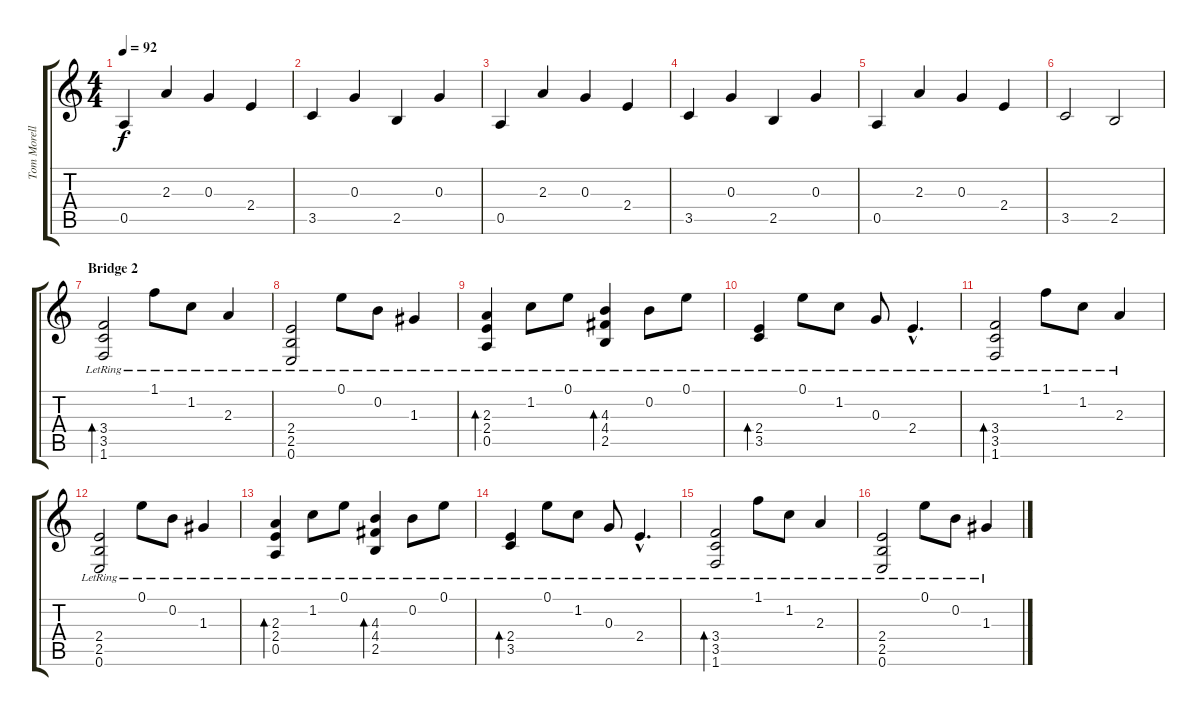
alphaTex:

\track ("Tom Morello [doubled]" "Tom Morell") {instrument electricguitarjazz}
\staff {score tabs}
\tuning (E4 B3 G3 D3 A2 E2) {hide}
\ts (4 4)
\tempo 92
\clef g2
\ks c
0.5.4{dy f} 2.3.4 0.3.4 2.4.4 |
3.5.4 0.3.4 2.5.4 0.3.4 |
0.5.4 2.3.4 0.3.4 2.4.4 |
3.5.4 0.3.4 2.5.4 0.3.4 |
0.5.4 2.3.4 0.3.4 2.4.4 |
3.5.2 2.5.2 |
\section ("" "Bridge 2")
(3.4{lr} 3.5{lr} 1.6{lr}).2{bd 240 instrument electricguitarclean} 1.1{lr}.8 1.2{lr}.8 2.3{lr}.4 |
(2.4{lr} 2.5{lr} 0.6{lr}).2 0.1{lr}.8 0.2{lr}.8 1.3{lr}.4 |
(2.3{lr} 2.4{lr} 0.5{lr}).4{bd 120} 1.2{lr}.8 0.1{lr}.8 (4.3{lr} 4.4{lr} 2.5{lr}).4{bd 120} 0.2{lr}.8 0.1{lr}.8 |
(2.4{lr} 3.5{lr}).4{bd 120} 0.1{lr}.8 1.2{lr}.8 0.3{lr}.8 2.4{hac lr}.4{d} |
(3.4{lr} 3.5{lr} 1.6{lr}).2{bd 240 instrument electricguitarclean} 1.1{lr}.8 1.2{lr}.8 2.3{lr}.4 |
(2.4{lr} 2.5{lr} 0.6{lr}).2 0.1{lr}.8 0.2{lr}.8 1.3{lr}.4 |
(2.3{lr} 2.4{lr} 0.5{lr}).4{bd 120} 1.2{lr}.8 0.1{lr}.8 (4.3{lr} 4.4{lr} 2.5{lr}).4{bd 120} 0.2{lr}.8 0.1{lr}.8 |
(2.4{lr} 3.5{lr}).4{bd 120} 0.1{lr}.8 1.2{lr}.8 0.3{lr}.8 2.4{hac lr}.4{d} |
(3.4{lr} 3.5{lr} 1.6{lr}).2{bd 240 instrument electricguitarclean} 1.1{lr}.8 1.2{lr}.8 2.3{lr}.4 |
(2.4{lr} 2.5{lr} 0.6{lr}).2 0.1{lr}.8 0.2{lr}.8 1.3{lr}.4
